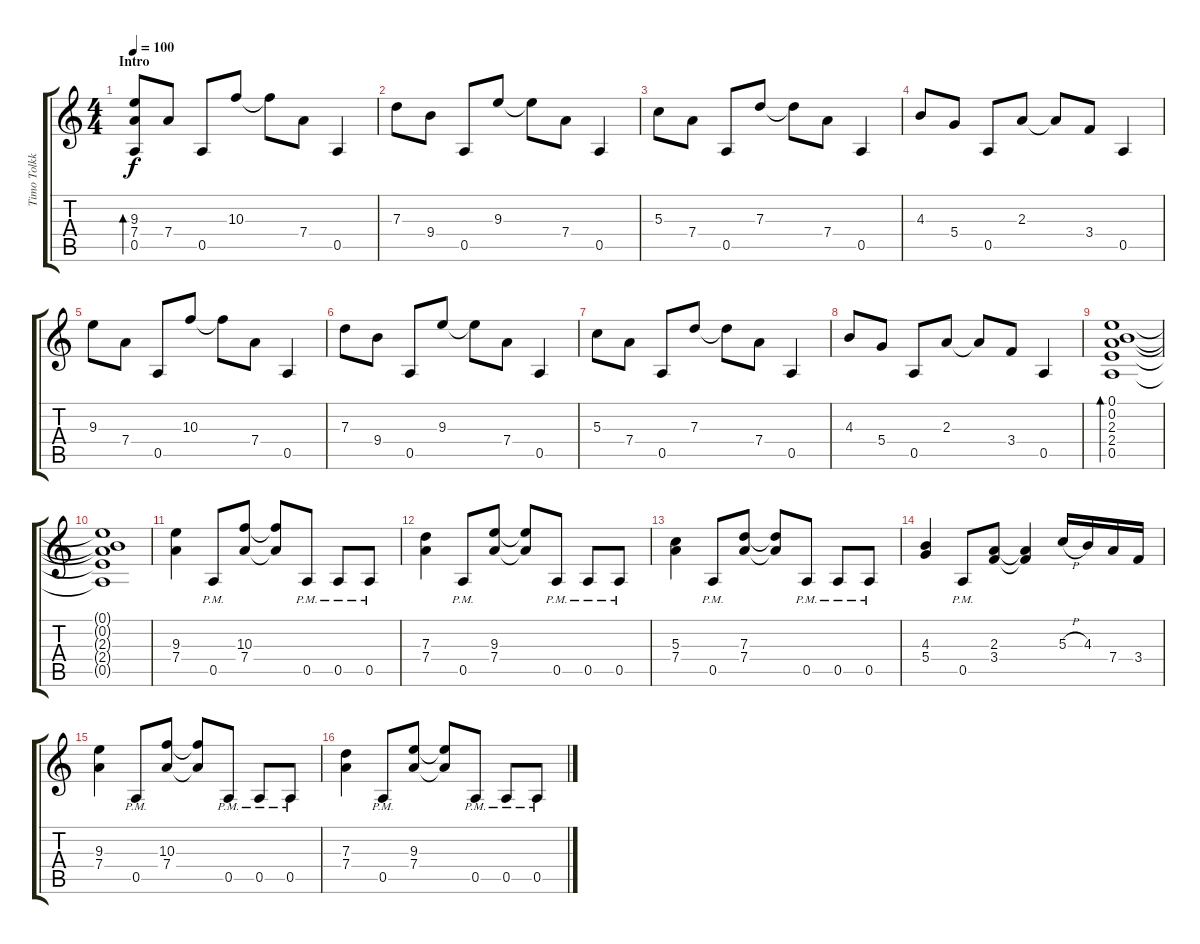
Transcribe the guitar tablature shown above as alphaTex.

\track ("Timo Tolkki" "Timo Tolkk") {instrument distortionguitar}
\staff {score tabs}
\tuning (E4 B3 G3 D3 A2 E2) {hide}
\ts (4 4)
\section ("" "Intro")
\tempo 100
\clef g2
\ks c
(9.3 7.4 0.5).8{bd 120 dy f instrument acousticguitarsteel} 7.4.8 0.5.8 10.3.8 10.3{t}.8 7.4.8 0.5.4 |
7.3.8 9.4.8 0.5.8 9.3.8 9.3{t}.8 7.4.8 0.5.4 |
5.3.8 7.4.8 0.5.8 7.3.8 7.3{t}.8 7.4.8 0.5.4 |
4.3.8 5.4.8 0.5.8 2.3.8 2.3{t}.8 3.4.8 0.5.4 |
9.3.8 7.4.8 0.5.8 10.3.8 10.3{t}.8 7.4.8 0.5.4 |
7.3.8 9.4.8 0.5.8 9.3.8 9.3{t}.8 7.4.8 0.5.4 |
5.3.8 7.4.8 0.5.8 7.3.8 7.3{t}.8 7.4.8 0.5.4 |
4.3.8 5.4.8 0.5.8 2.3.8 2.3{t}.8 3.4.8 0.5.4 |
(0.1 0.2 2.3 2.4 0.5).1{bd 240} |
(0.1{t} 0.2{t} 2.3{t} 2.4{t} 0.5{t}).1 |
(9.3 7.4).4{instrument distortionguitar} 0.5{pm}.8 (10.3 7.4).8 (10.3{t} 7.4{t}).8 0.5{pm}.8 0.5{pm}.8 0.5{pm}.8 |
(7.3 7.4).4 0.5{pm}.8 (9.3 7.4).8 (9.3{t} 7.4{t}).8 0.5{pm}.8 0.5{pm}.8 0.5{pm}.8 |
(5.3 7.4).4 0.5{pm}.8 (7.3 7.4).8 (7.3{t} 7.4{t}).8 0.5{pm}.8 0.5{pm}.8 0.5{pm}.8 |
(4.3 5.4).4 0.5{pm}.8 (2.3 3.4).8 (2.3{t} 3.4{t}).4 5.3{h}.16 4.3.16 7.4.16 3.4.16 |
(9.3 7.4).4 0.5{pm}.8 (10.3 7.4).8 (10.3{t} 7.4{t}).8 0.5{pm}.8 0.5{pm}.8 0.5{pm}.8 |
(7.3 7.4).4 0.5{pm}.8 (9.3 7.4).8 (9.3{t} 7.4{t}).8 0.5{pm}.8 0.5{pm}.8 0.5{pm}.8
